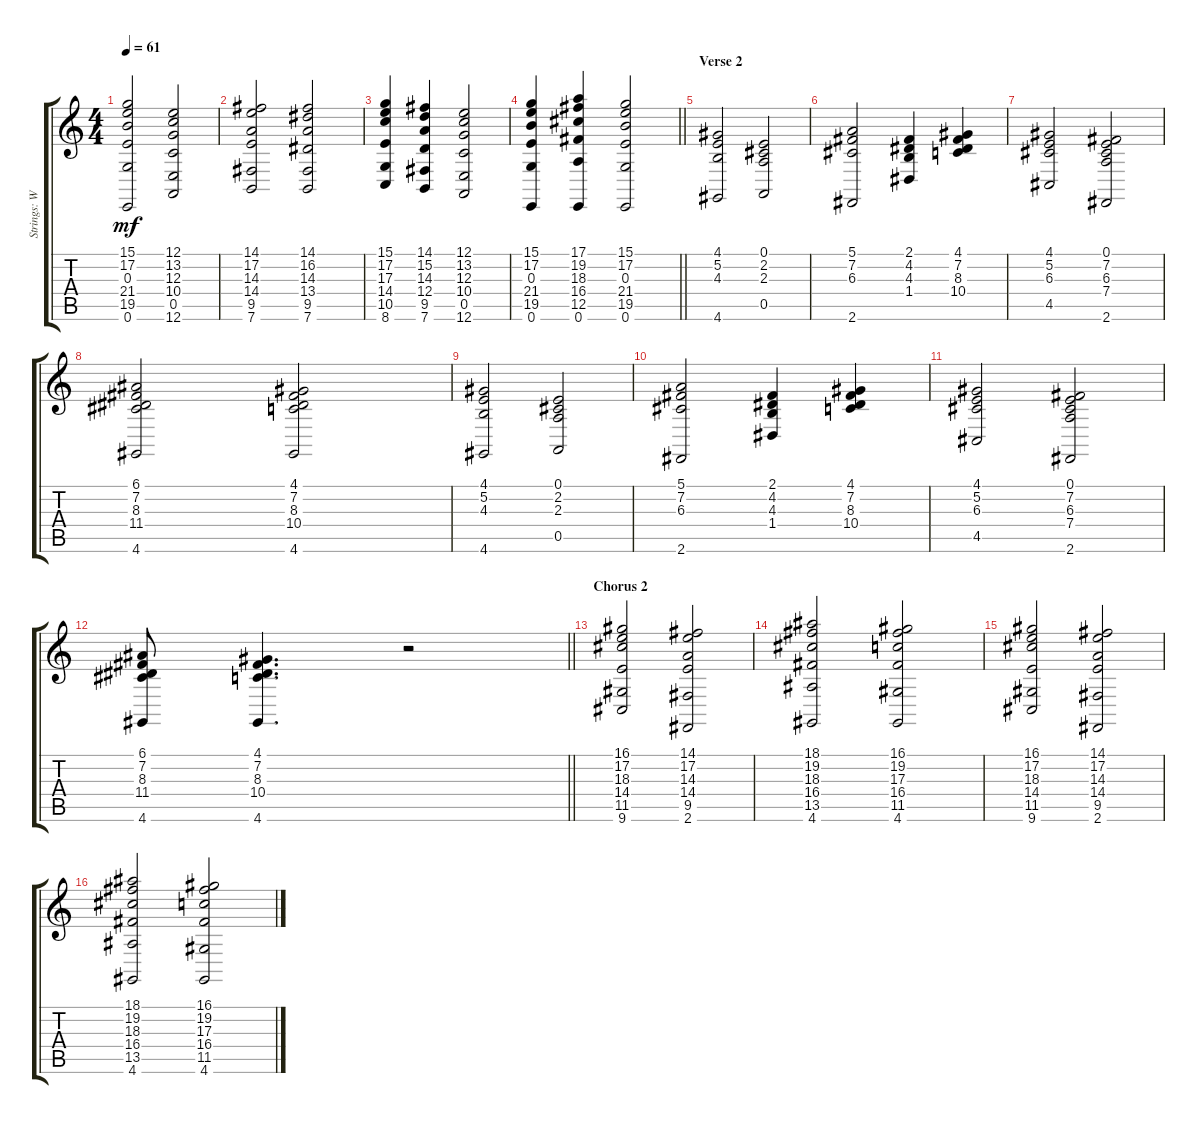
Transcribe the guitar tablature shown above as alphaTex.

\track ("Strings: Walter Afanasieff" "Strings: W") {instrument stringensemble2}
\staff {score tabs}
\tuning (E4 B3 G3 D3 A2 E2) {hide}
\ts (4 4)
\tempo 61
\clef g2
\ks c
(15.1 17.2 0.3 21.4 19.5 0.6).2{dy mf} (12.1 13.2 12.3 10.4 0.5 12.6).2 |
(14.1 17.2 14.3 14.4 9.5 7.6).2 (14.1 16.2 14.3 13.4 9.5 7.6).2 |
(15.1 17.2 17.3 14.4 10.5 8.6).4 (14.1 15.2 14.3 12.4 9.5 7.6).4 (12.1 13.2 12.3 10.4 0.5 12.6).2 |
\barLineRight lightlight
(15.1 17.2 0.3 21.4 19.5 0.6).4 (17.1 19.2 18.3 16.4 12.5 0.6).4 (15.1 17.2 0.3 21.4 19.5 0.6).2 |
\section ("" "Verse 2")
(4.1 5.2 4.3 4.6).2 (0.1 2.2 2.3 0.5).2 |
(5.1 7.2 6.3 2.6).2 (2.1 4.2 4.3 1.4).4 (4.1 7.2 8.3 10.4).4 |
(4.1 5.2 6.3 4.5).2 (0.1 7.2 6.3 7.4 2.6).2 |
(6.1 7.2 8.3 11.4 4.6).2 (4.1 7.2 8.3 10.4 4.6).2 |
(4.1 5.2 4.3 4.6).2 (0.1 2.2 2.3 0.5).2 |
(5.1 7.2 6.3 2.6).2 (2.1 4.2 4.3 1.4).4 (4.1 7.2 8.3 10.4).4 |
(4.1 5.2 6.3 4.5).2 (0.1 7.2 6.3 7.4 2.6).2 |
\barLineRight lightlight
(6.1 7.2 8.3 11.4 4.6).8 (4.1 7.2 8.3 10.4 4.6).4{d} r.2 |
\section ("" "Chorus 2")
(16.1 17.2 18.3 14.4 11.5 9.6).2 (14.1 17.2 14.3 14.4 9.5 2.6).2 |
(18.1 19.2 18.3 16.4 13.5 4.6).2 (16.1 19.2 17.3 16.4 11.5 4.6).2 |
(16.1 17.2 18.3 14.4 11.5 9.6).2 (14.1 17.2 14.3 14.4 9.5 2.6).2 |
(18.1 19.2 18.3 16.4 13.5 4.6).2 (16.1 19.2 17.3 16.4 11.5 4.6).2
